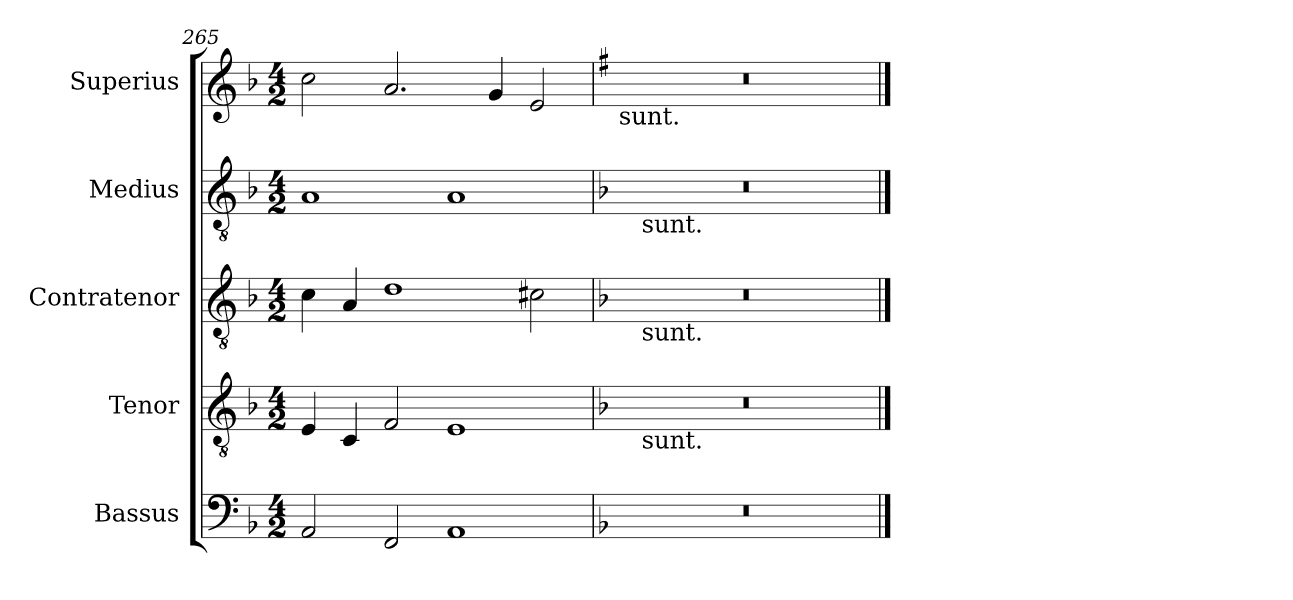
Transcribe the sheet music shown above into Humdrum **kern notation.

**kern	**kern	**kern	**kern	**kern
*part5	*part4	*part3	*part2	*part1
*staff5	*staff4	*staff3	*staff2	*staff1
*I"Bassus	*I"Tenor	*I"Contratenor	*I"Medius	*I"Superius
*I'Bassus	*I'Tenor	*I'Contratenor	*I'Medius	*I'Superius
*clefF4	*clefGv2	*clefGv2	*clefGv2	*clefG2
*k[b-]	*k[b-]	*k[b-]	*k[b-]	*k[b-]
*F:	*F:	*F:	*F:	*F:
*M4/2	*M4/2	*M4/2	*M4/2	*M4/2
=265	=265	=265	=265	=265
2AA/	4E/	4c\	1A	2cc\
.	4C/	4A/	.	.
2FF/	2F/	1d	.	2.a/
1AA	1E	.	1A	.
.	.	.	.	4g/
.	.	2c#X\	.	2e/
=266	=266	=266	=266	=266
*	*	*	*	*k[f#]
*	*	*	*	*G:
!	!	!	!	!LO:TX:b:t=sunt.
*	*^	*^	*^	*
0r	0r	16.ryy	0r	16.ryy	0r	16.ryy	0r
!	!	!	!	!	!	!LO:TX:b:t=sunt.	!
!	!	!	!	!LO:TX:b:t=sunt.	!	!	!
!	!	!LO:TX:b:t=sunt.	!	!	!	!	!
.	.	1ryy	.	1ryy	.	1ryy	.
.	.	2ryy	.	2ryy	.	2ryy	.
.	.	4ryy	.	4ryy	.	4ryy	.
.	.	8ryy	.	8ryy	.	8ryy	.
.	.	32ryy	.	32ryy	.	32ryy	.
*	*v	*v	*	*	*v	*v	*
*	*	*v	*v	*	*
==	==	==	==	==
*-	*-	*-	*-	*-
